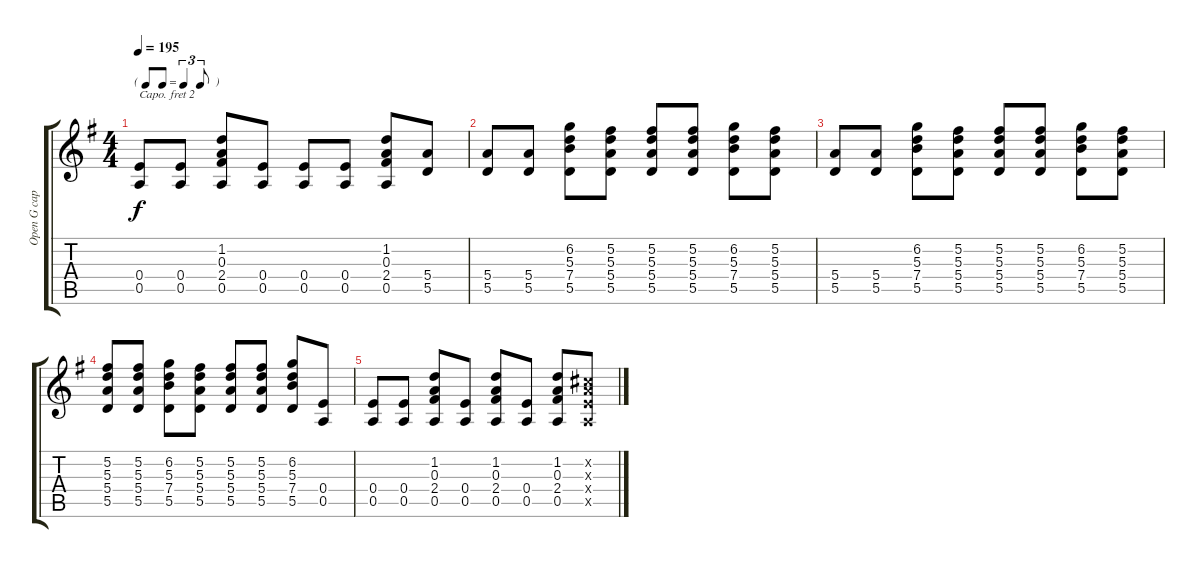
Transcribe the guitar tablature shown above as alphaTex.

\track ("Open G capo 2" "Open G cap") {instrument electricguitarmuted}
\staff {score tabs}
\capo 2
\tuning (D4 B3 G3 D3 G2 D2) {hide}
\ts (4 4)
\tf triplet8th
\tempo 195
\clef g2
\ks g
(0.4 0.5).8{dy f} (0.4 0.5).8 (1.2 0.3 2.4 0.5).8 (0.4 0.5).8 (0.4 0.5).8 (0.4 0.5).8 (1.2 0.3 2.4 0.5).8 (5.4 5.5).8 |
(5.4 5.5).8 (5.4 5.5).8 (6.2 5.3 7.4 5.5).8 (5.2 5.3 5.4 5.5).8 (5.2 5.3 5.4 5.5).8 (5.2 5.3 5.4 5.5).8 (6.2 5.3 7.4 5.5).8 (5.2 5.3 5.4 5.5).8 |
(5.4 5.5).8 (5.4 5.5).8 (6.2 5.3 7.4 5.5).8 (5.2 5.3 5.4 5.5).8 (5.2 5.3 5.4 5.5).8 (5.2 5.3 5.4 5.5).8 (6.2 5.3 7.4 5.5).8 (5.2 5.3 5.4 5.5).8 |
(5.2 5.3 5.4 5.5).8 (5.2 5.3 5.4 5.5).8 (6.2 5.3 7.4 5.5).8 (5.2 5.3 5.4 5.5).8 (5.2 5.3 5.4 5.5).8 (5.2 5.3 5.4 5.5).8 (6.2 5.3 7.4 5.5).8 (0.4 0.5).8 |
(0.4 0.5).8 (0.4 0.5).8 (1.2 0.3 2.4 0.5).8 (0.4 0.5).8 (1.2 0.3 2.4 0.5).8 (0.4 0.5).8 (1.2 0.3 2.4 0.5).8 (0.2{x} 0.3{x} 0.4{x} 0.5{x}).8
